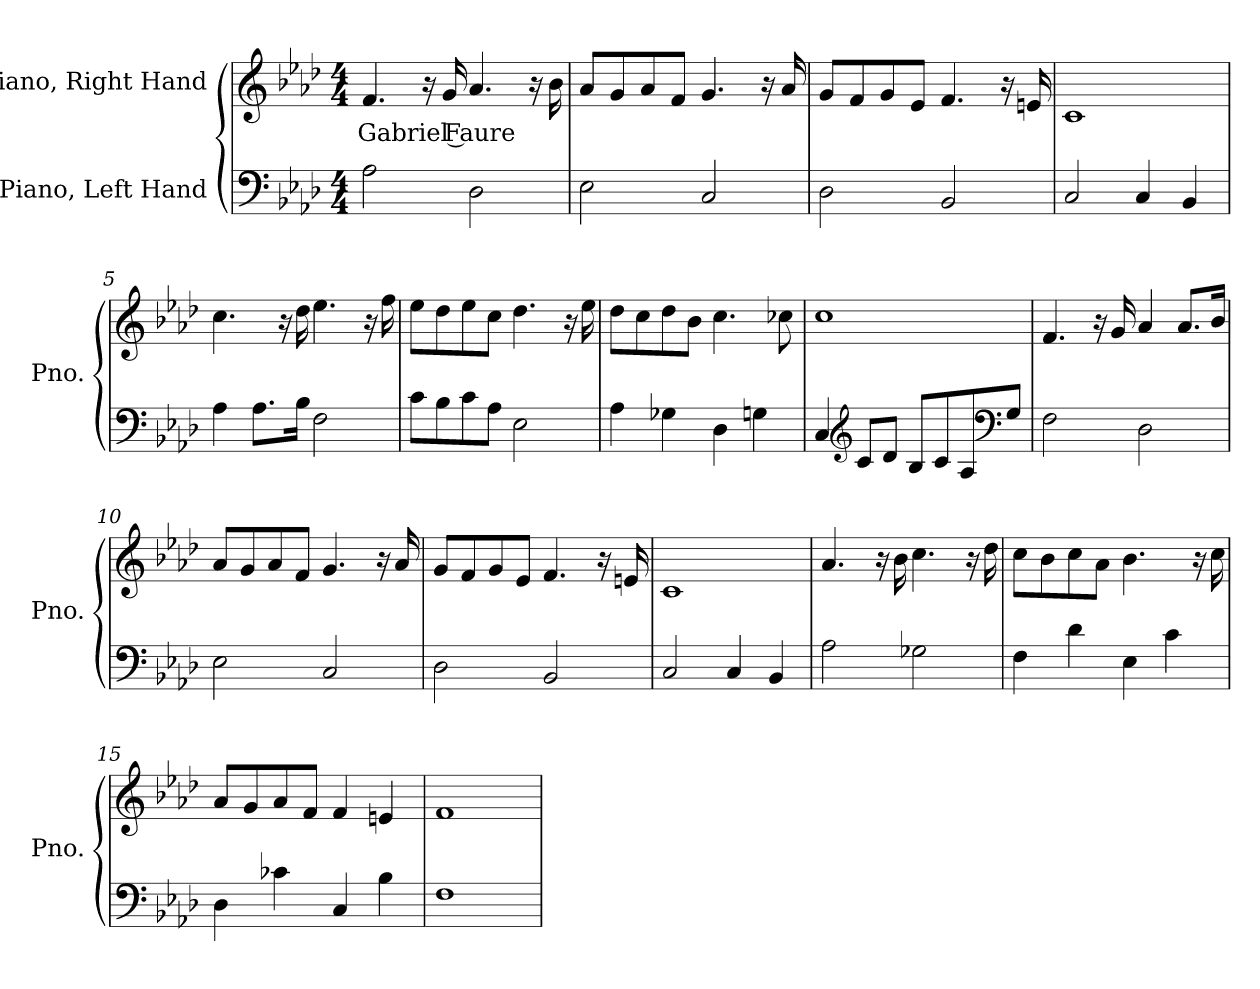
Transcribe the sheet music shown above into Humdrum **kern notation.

**kern	**kern	**text
*part2	*part1	*part1
*staff2	*staff1	*staff1
*I"Piano, Left Hand	*I"Piano, Right Hand	*
*I'Pno.	*I'Pno.	*
*clefF4	*clefG2	*
*k[b-e-a-d-]	*k[b-e-a-d-]	*
*M4/4	*M4/4	*
*MM70	*MM70	*
=1	=1	=1
!	!	!LO:LY:b
2A-\	4.f/	Gabriel Faure
.	16r	.
.	16g/	.
2D-\	4.a-/	.
.	16r	.
.	16b-\	.
=2	=2	=2
2E-\	8a-/L	.
.	8g/	.
.	8a-/	.
.	8f/J	.
2C/	4.g/	.
.	16r	.
.	16a-/	.
=3	=3	=3
2D-\	8g/L	.
.	8f/	.
.	8g/	.
.	8e-/J	.
2BB-/	4.f/	.
.	16r	.
.	16en/	.
!!LO:LB:g=z
=4	=4	=4
2C/	1c	.
4C/	.	.
4BB-/	.	.
=5	=5	=5
4A-\	4.cc\	.
8.A-\L	.	.
.	16r	.
16B-\Jk	16dd-\	.
2F\	4.ee-\	.
.	16r	.
.	16ff\	.
=6	=6	=6
8c\L	8ee-\L	.
8B-\	8dd-\	.
8c\	8ee-\	.
8A-\J	8cc\J	.
2E-\	4.dd-\	.
.	16r	.
.	16ee-\	.
=7	=7	=7
4A-\	8dd-\L	.
.	8cc\	.
4G-X\	8dd-\	.
.	8b-\J	.
4D-\	4.cc\	.
4Gn\	.	.
.	8cc-X\	.
=8	=8	=8
4C/	1cc	.
*clefG2	*	*
8c/L	.	.
8d-/J	.	.
8B-/L	.	.
8c/	.	.
8A-/	.	.
*clefF4	*	*
8G/J	.	.
!!LO:LB:g=z
=9	=9	=9
2F\	4.f/	.
.	16r	.
.	16g/	.
2D-\	4a-/	.
.	8.a-/L	.
.	16b-/Jk	.
=10	=10	=10
2E-\	8a-/L	.
.	8g/	.
.	8a-/	.
.	8f/J	.
2C/	4.g/	.
.	16r	.
.	16a-/	.
=11	=11	=11
2D-\	8g/L	.
.	8f/	.
.	8g/	.
.	8e-/J	.
2BB-/	4.f/	.
.	16r	.
.	16en/	.
=12	=12	=12
2C/	1c	.
4C/	.	.
4BB-/	.	.
=13	=13	=13
2A-\	4.a-/	.
.	16r	.
.	16b-\	.
2G-X\	4.cc\	.
.	16r	.
.	16dd-\	.
!!LO:LB:g=z
=14	=14	=14
4F\	8cc\L	.
.	8b-\	.
4d-\	8cc\	.
.	8a-\J	.
4E-\	4.b-\	.
4c\	.	.
.	16r	.
.	16cc\	.
=15	=15	=15
4D-\	8a-/L	.
.	8g/	.
4c-X\	8a-/	.
.	8f/J	.
4C/	4f/	.
4B-\	4en/	.
=16	=16	=16
1F	1f	.
=	=	=
*-	*-	*-
